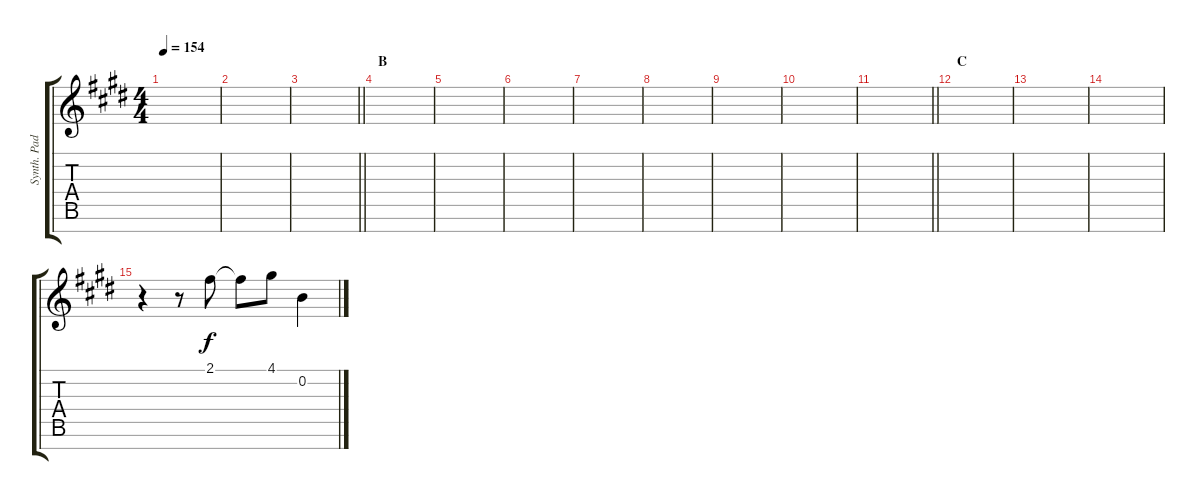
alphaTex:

\track ("Synth. Pad" "Synth. Pad") {instrument fx5brightness}
\staff {score tabs}
\tuning (E5 B4 G4 D4 A3 E3 B2) {hide}
\ts (4 4)
\tempo 154
\clef g2
\ks e
|
|
\barLineRight lightlight
|
\section ("" "B")
|
|
|
|
|
|
|
\barLineRight lightlight
|
\section ("" "C")
|
|
|
r.4 r.8 2.1.8 2.1{t}.8 4.1.8 0.2.4
